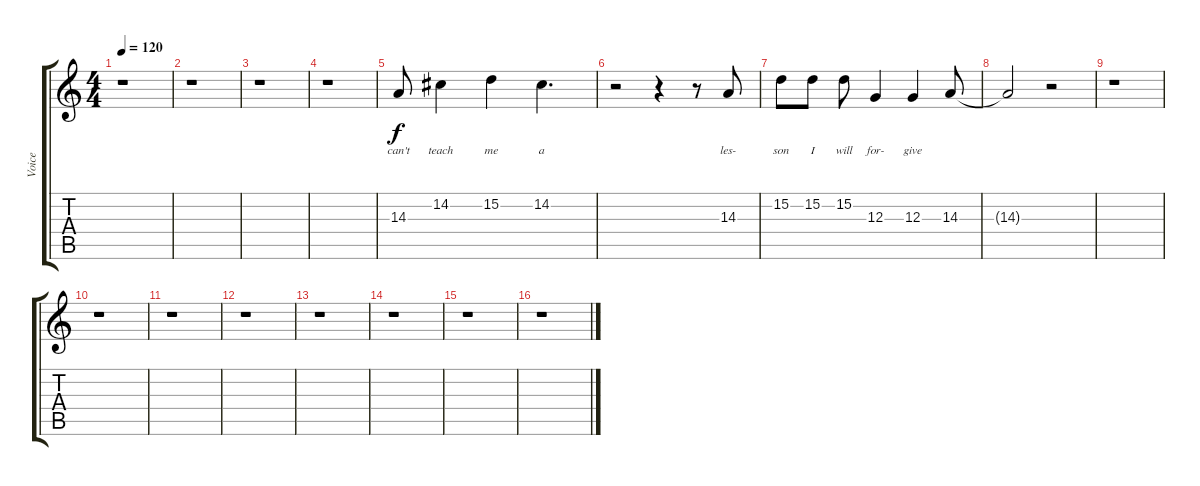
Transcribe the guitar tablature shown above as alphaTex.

\track ("Voice" "Voice") {instrument lead6voice}
\staff {score tabs}
\tuning (E4 B3 G3 D3 A2 E2) {hide}
\ts (4 4)
\tempo 120
\clef g2
\ks c
r.1{dy f} |
r.1 |
r.1 |
r.1 |
14.3.8{lyrics (0 "can't") lyrics (1 "") lyrics (2 "") lyrics (3 "") lyrics (4 "")} 14.2.4{lyrics (0 "teach") lyrics (1 "") lyrics (2 "") lyrics (3 "") lyrics (4 "")} 15.2.4{lyrics (0 "me") lyrics (1 "") lyrics (2 "") lyrics (3 "") lyrics (4 "")} 14.2.4{d lyrics (0 "a") lyrics (1 "") lyrics (2 "") lyrics (3 "") lyrics (4 "")} |
r.2 r.4 r.8 14.3.8{lyrics (0 "les-") lyrics (1 "") lyrics (2 "") lyrics (3 "") lyrics (4 "")} |
15.2.8{lyrics (0 "son") lyrics (1 "") lyrics (2 "") lyrics (3 "") lyrics (4 "")} 15.2.8{lyrics (0 "I") lyrics (1 "") lyrics (2 "") lyrics (3 "") lyrics (4 "")} 15.2.8{lyrics (0 "will") lyrics (1 "") lyrics (2 "") lyrics (3 "") lyrics (4 "")} 12.3.4{lyrics (0 "for-") lyrics (1 "") lyrics (2 "") lyrics (3 "") lyrics (4 "")} 12.3.4{lyrics (0 "give") lyrics (1 "") lyrics (2 "") lyrics (3 "") lyrics (4 "")} 14.3.8 |
14.3{t}.2 r.2 |
r.1 |
r.1 |
r.1 |
r.1 |
r.1 |
r.1 |
r.1 |
r.1
